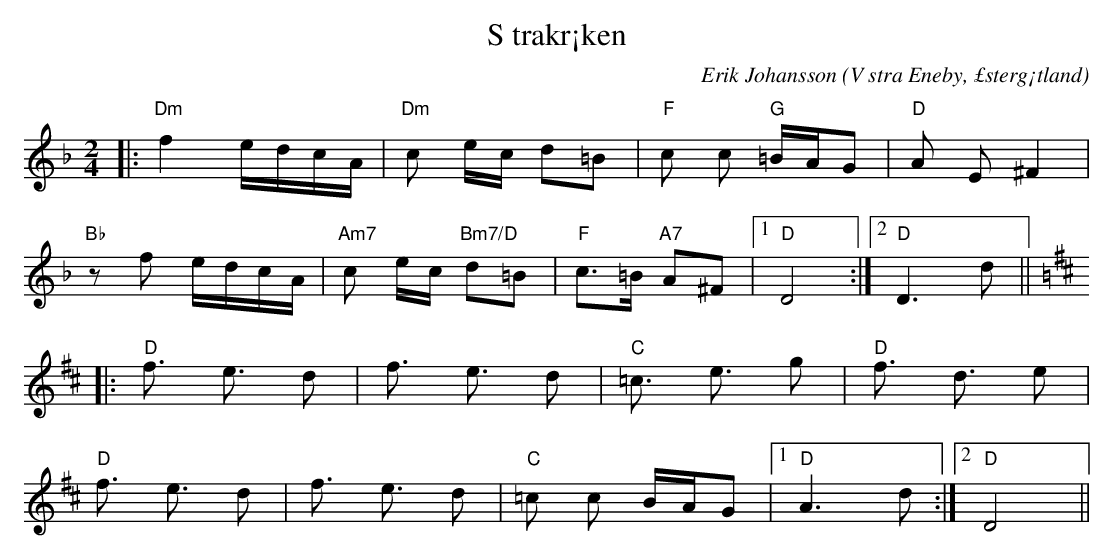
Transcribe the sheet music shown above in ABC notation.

X:1
T:S trakr¡ken
C:Erik Johansson
O:V stra Eneby, £sterg¡tland
Q:90
M:2/4
L:1/8
K:Dm
|:"Dm"f2 e/d/c/A/ |"Dm"c e/c/ d=B| "F" c c "G" =B/A/G | "D" A E ^F2 |
"Bb" zf e/d/c/A/ |"Am7"c e/c/ "Bm7/D"d=B| "F" c>=B  "A7" A^F |1 "D" D4 :|2 "D" D3d ||
K:D
|:"D" f3/2 e3/2 d |f3/2 e3/2 d| "C" =c3/2 e3/2 g| "D" f3/2 d3/2 e |
"D" f3/2 e3/2 d |f3/2 e3/2 d| "C"=c c  B/A/G  |1 "D" A3  d:|2 "D" D4||
